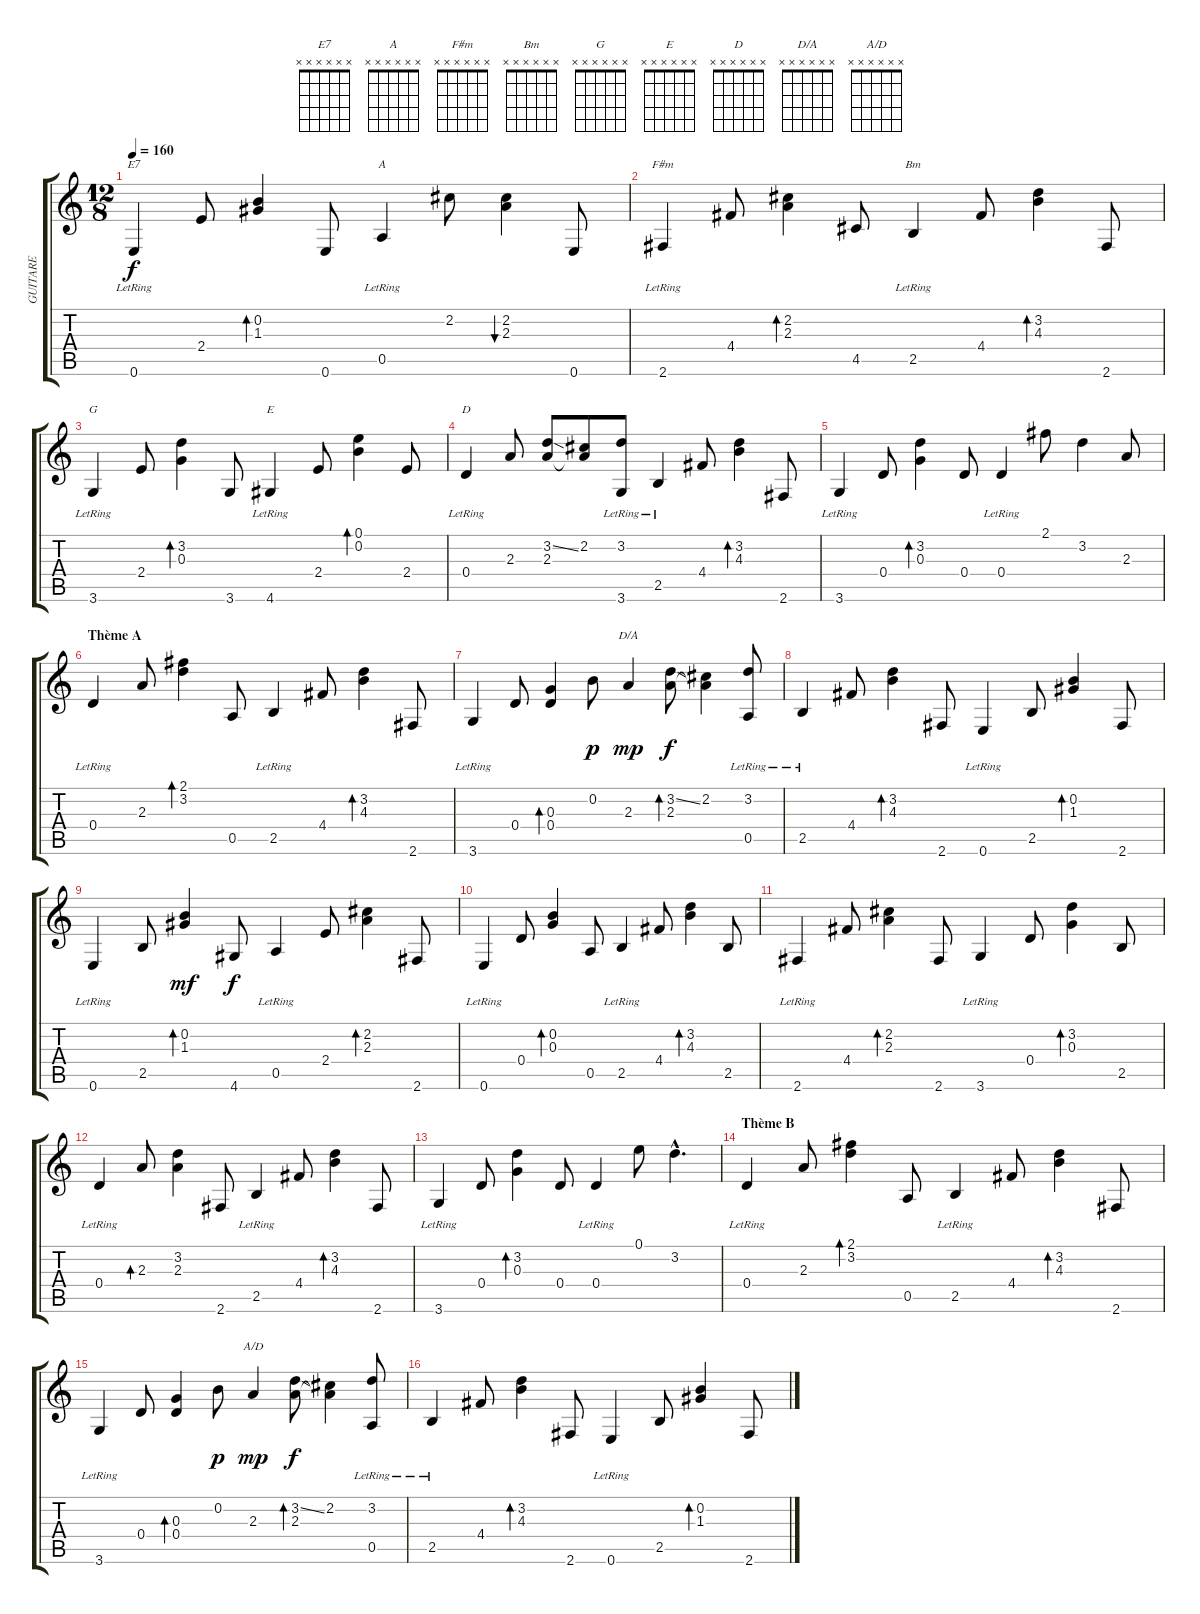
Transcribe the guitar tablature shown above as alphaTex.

\track ("GUITARE" "GUITARE") {instrument acousticguitarnylon}
\staff {score tabs}
\tuning (E4 B3 G3 D3 A2 E2) {hide}
\chord ("E7" x x x x x x) {firstfret 0}
\chord ("A" x x x x x x) {firstfret 0}
\chord ("F#m" x x x x x x) {firstfret 0}
\chord ("Bm" x x x x x x) {firstfret 0}
\chord ("G" x x x x x x) {firstfret 0}
\chord ("E" x x x x x x) {firstfret 0}
\chord ("D" x x x x x x) {firstfret 0}
\chord ("D/A" x x x x x x) {firstfret 0}
\chord ("A/D" x x x x x x) {firstfret 0}
\ts (12 8)
\tempo 160
\clef g2
\ks c
0.6{lr}.4{ch "E7" dy f} 2.4.8 (0.2 1.3).4{bd 60} 0.6.8 0.5{lr}.4{ch "A"} 2.2.8 (2.2 2.3).4{bu 240} 0.6.8 |
2.6{lr}.4{ch "F#m"} 4.4.8 (2.2 2.3).4{bd 60} 4.5.8 2.5{lr}.4{ch "Bm"} 4.4.8 (3.2 4.3).4{bd 60} 2.6.8 |
3.6{lr}.4{ch "G"} 2.4.8 (3.2 0.3).4{bd 60} 3.6.8 4.6{lr}.4{ch "E"} 2.4.8 (0.1 0.2).4{bd 60} 2.4.8 |
0.4{lr}.4{ch "D"} 2.3.8 (3.2{ss} 2.3).8 (2.2 2.3{t}).8 (3.2{lr} 3.6).8 2.5{lr}.4 4.4.8 (3.2 4.3).4{bd 60} 2.6.8 |
3.6{lr}.4 0.4.8 (3.2 0.3).4{bd 60} 0.4.8 0.4{lr}.4 2.1.8 3.2.4 2.3.8 |
\section ("" "Thème A")
0.4{lr}.4 2.3.8 (2.1 3.2).4{bd 60} 0.5.8 2.5{lr}.4 4.4.8 (3.2 4.3).4{bd 60} 2.6.8 |
3.6{lr}.4 0.4.8 (0.3 0.4).4{bd 60} 0.2.8{dy p} 2.3.4{ch "D/A" dy mp} (3.2{ss} 2.3).8{bd 60 dy f} (2.2 2.3{t}).4 (3.2{lr} 0.5).8 |
2.5{lr}.4 4.4.8 (3.2 4.3).4{bd 60} 2.6.8 0.6{lr}.4 2.5.8 (0.2 1.3).4{bd 60} 2.6.8 |
0.6{lr}.4 2.5.8 (0.2 1.3).4{bd 60 dy mf} 4.6.8{dy f} 0.5{lr}.4 2.4.8 (2.2 2.3).4{bd 60} 2.6.8 |
0.6{lr}.4 0.4.8 (0.2 0.3).4{bd 60} 0.5.8 2.5{lr}.4 4.4.8 (3.2 4.3).4{bd 60} 2.5.8 |
2.6{lr}.4 4.4.8 (2.2 2.3).4{bd 60} 2.6.8 3.6{lr}.4 0.4.8 (3.2 0.3).4{bd 60} 2.5.8 |
0.4{lr}.4 2.3.8{bd 60} (3.2 2.3).4 2.6.8 2.5{lr}.4 4.4.8 (3.2 4.3).4{bd 60} 2.6.8 |
3.6{lr}.4 0.4.8 (3.2 0.3).4{bd 60} 0.4.8 0.4{lr}.4 0.1.8 3.2{hac}.4{d} |
\section ("" "Thème B")
0.4{lr}.4 2.3.8 (2.1 3.2).4{bd 60} 0.5.8 2.5{lr}.4 4.4.8 (3.2 4.3).4{bd 60} 2.6.8 |
3.6{lr}.4 0.4.8 (0.3 0.4).4{bd 60} 0.2.8{dy p} 2.3.4{ch "A/D" dy mp} (3.2{ss} 2.3).8{bd 60 dy f} (2.2 2.3{t}).4 (3.2{lr} 0.5).8 |
2.5{lr}.4 4.4.8 (3.2 4.3).4{bd 60} 2.6.8 0.6{lr}.4 2.5.8 (0.2 1.3).4{bd 60} 2.6.8
